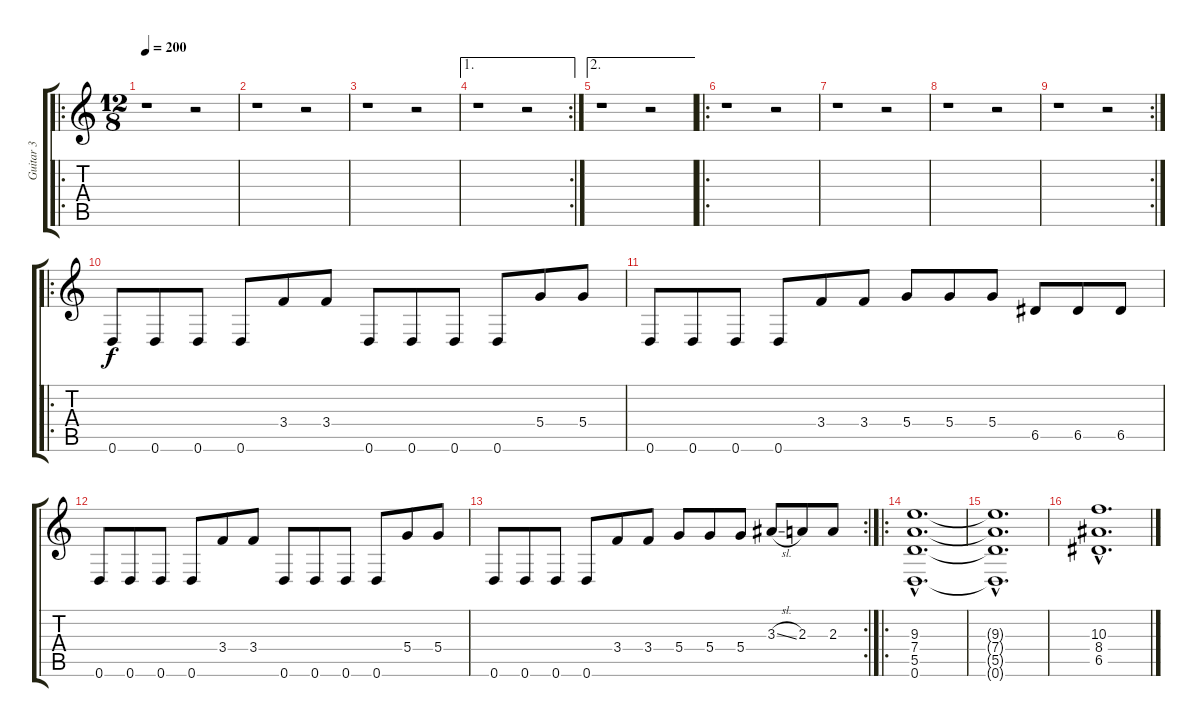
\track ("Guitar 3" "Guitar 3") {instrument distortionguitar}
\staff {score tabs}
\tuning (E4 B3 G3 D3 A2 D2) {hide}
\ro
\ts (12 8)
\tempo 200
\clef g2
\ks c
r.1{dy f} r.2 |
r.1 r.2 |
r.1 r.2 |
\ae 1
\rc 2
r.1 r.2 |
\ae 2
r.1 r.2 |
\ro
r.1 r.2 |
r.1 r.2 |
r.1 r.2 |
\rc 2
r.1 r.2 |
\ro
0.6.8 0.6.8 0.6.8 0.6.8 3.4.8 3.4.8 0.6.8 0.6.8 0.6.8 0.6.8 5.4.8 5.4.8 |
0.6.8 0.6.8 0.6.8 0.6.8 3.4.8 3.4.8 5.4.8 5.4.8 5.4.8 6.5.8 6.5.8 6.5.8 |
0.6.8 0.6.8 0.6.8 0.6.8 3.4.8 3.4.8 0.6.8 0.6.8 0.6.8 0.6.8 5.4.8 5.4.8 |
\rc 2
0.6.8 0.6.8 0.6.8 0.6.8 3.4.8 3.4.8 5.4.8 5.4.8 5.4.8 3.3{sl}.8 2.3.8 2.3.8 |
\ro
(9.3{hac} 7.4{hac} 5.5{hac} 0.6{hac}).1{d} |
(9.3{hac t} 7.4{hac t} 5.5{hac t} 0.6{hac t}).1{d} |
(10.3{hac} 8.4{hac} 6.5{hac}).1{d}
